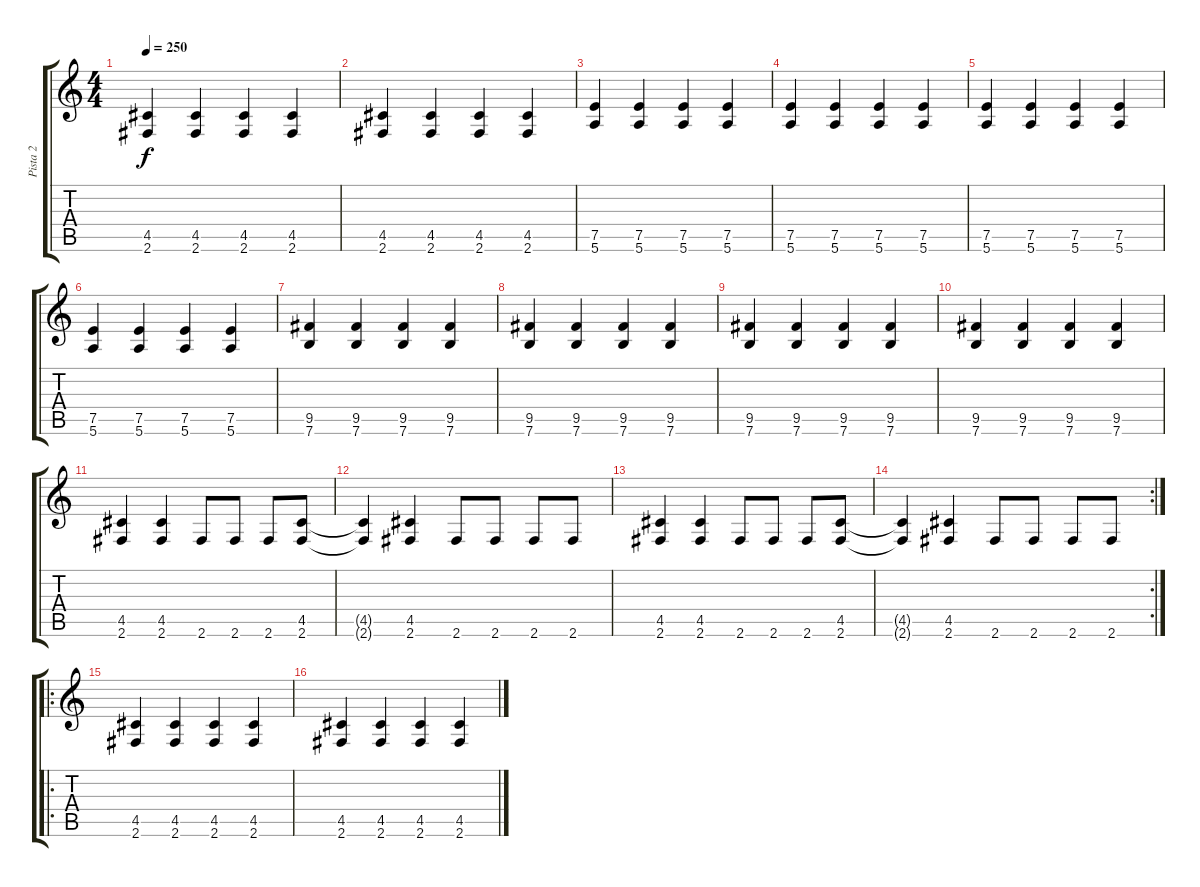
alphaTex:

\track ("Pista 2" "Pista 2") {instrument distortionguitar}
\staff {score tabs}
\tuning (E4 B3 G3 D3 A2 E2) {hide}
\ts (4 4)
\tempo 250
\clef g2
\ks c
(4.5 2.6).4{dy f} (4.5 2.6).4 (4.5 2.6).4 (4.5 2.6).4 |
(4.5 2.6).4 (4.5 2.6).4 (4.5 2.6).4 (4.5 2.6).4 |
(7.5 5.6).4 (7.5 5.6).4 (7.5 5.6).4 (7.5 5.6).4 |
(7.5 5.6).4 (7.5 5.6).4 (7.5 5.6).4 (7.5 5.6).4 |
(7.5 5.6).4 (7.5 5.6).4 (7.5 5.6).4 (7.5 5.6).4 |
(7.5 5.6).4 (7.5 5.6).4 (7.5 5.6).4 (7.5 5.6).4 |
(9.5 7.6).4 (9.5 7.6).4 (9.5 7.6).4 (9.5 7.6).4 |
(9.5 7.6).4 (9.5 7.6).4 (9.5 7.6).4 (9.5 7.6).4 |
(9.5 7.6).4 (9.5 7.6).4 (9.5 7.6).4 (9.5 7.6).4 |
(9.5 7.6).4 (9.5 7.6).4 (9.5 7.6).4 (9.5 7.6).4 |
(4.5 2.6).4 (4.5 2.6).4 2.6.8 2.6.8 2.6.8 (4.5 2.6).8 |
(4.5{t} 2.6{t}).4 (4.5 2.6).4 2.6.8 2.6.8 2.6.8 2.6.8 |
(4.5 2.6).4 (4.5 2.6).4 2.6.8 2.6.8 2.6.8 (4.5 2.6).8 |
\rc 2
(4.5{t} 2.6{t}).4 (4.5 2.6).4 2.6.8 2.6.8 2.6.8 2.6.8 |
\ro
(4.5 2.6).4 (4.5 2.6).4 (4.5 2.6).4 (4.5 2.6).4 |
(4.5 2.6).4 (4.5 2.6).4 (4.5 2.6).4 (4.5 2.6).4
